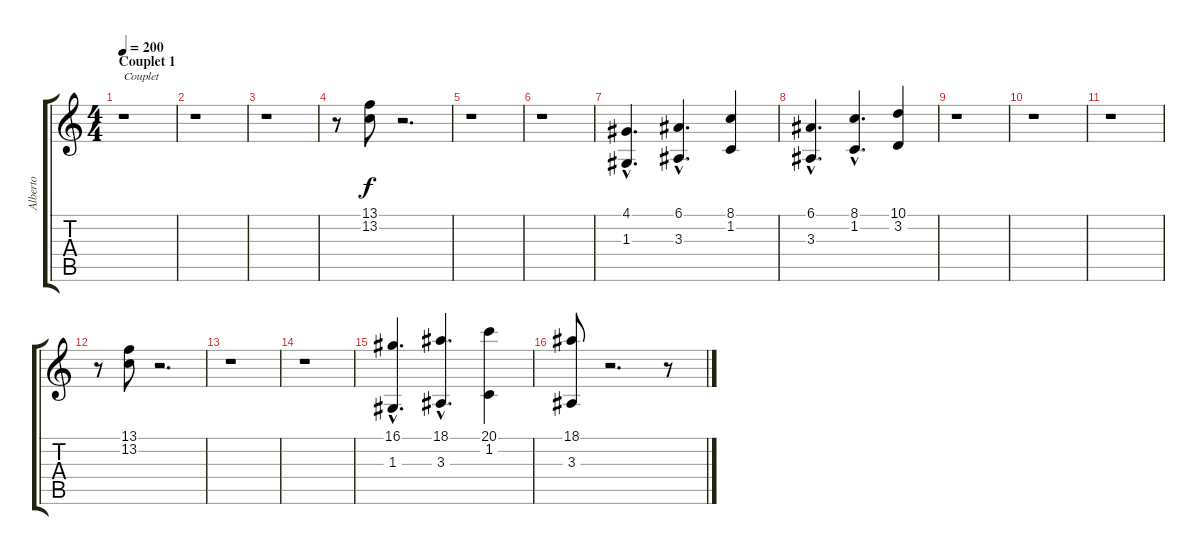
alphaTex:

\track ("Alberto" "Alberto") {instrument trumpet}
\staff {score tabs}
\tuning (E4 B3 G3 D3 A2 E2) {hide}
\ts (4 4)
\section ("" "Couplet 1")
\tempo 200
\clef g2
\ks c
r.1{txt "Couplet" dy f} |
r.1 |
r.1 |
r.8 (13.1 13.2).8 r.2{d} |
r.1 |
r.1 |
(4.1{hac} 1.3{hac}).4{d} (6.1{hac} 3.3{hac}).4{d} (8.1 1.2).4 |
(6.1{hac} 3.3{hac}).4{d} (8.1{hac} 1.2{hac}).4{d} (10.1 3.2).4 |
r.1 |
r.1 |
r.1 |
r.8 (13.1 13.2).8 r.2{d} |
r.1 |
r.1 |
(16.1{hac} 1.3{hac}).4{d} (18.1{hac} 3.3{hac}).4{d} (20.1 1.2).4 |
(18.1 3.3).8 r.2{d} r.8
